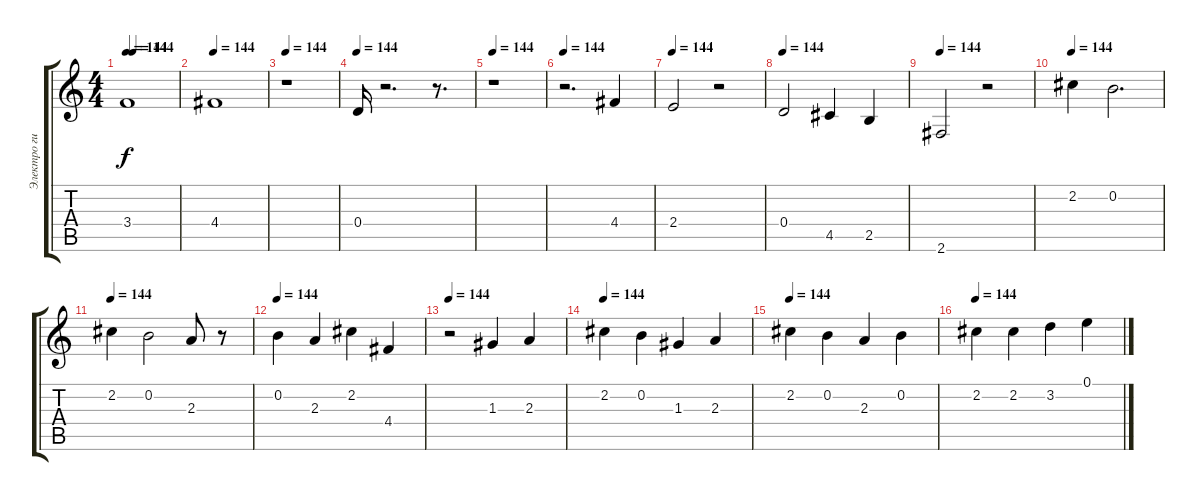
\track ("Электро гитара" "Электро ги") {instrument electricguitarmuted}
\staff {score tabs}
\tuning (E4 B3 G3 D3 A2 E2) {hide}
\ts (4 4)
\tempo 144
\tempo (144 0.125)
\clef g2
\ks c
3.4.1{dy f} |
\tempo 144
4.4.1 |
\tempo 144
r.1 |
\tempo 144
0.4.16 r.2{d} r.8{d} |
\tempo 144
r.1 |
\tempo 144
r.2{d} 4.4.4 |
\tempo 144
2.4.2 r.2 |
\tempo 144
0.4.2 4.5.4 2.5.4 |
\tempo 144
2.6.2 r.2 |
\tempo 144
2.2.4 0.2.2{d} |
\tempo 144
2.2.4 0.2.2 2.3.8 r.8 |
\tempo 144
0.2.4 2.3.4 2.2.4 4.4.4 |
\tempo 144
r.2 1.3.4 2.3.4 |
\tempo 144
2.2.4 0.2.4 1.3.4 2.3.4 |
\tempo 144
2.2.4 0.2.4 2.3.4 0.2.4 |
\tempo 144
2.2.4 2.2.4 3.2.4 0.1.4
